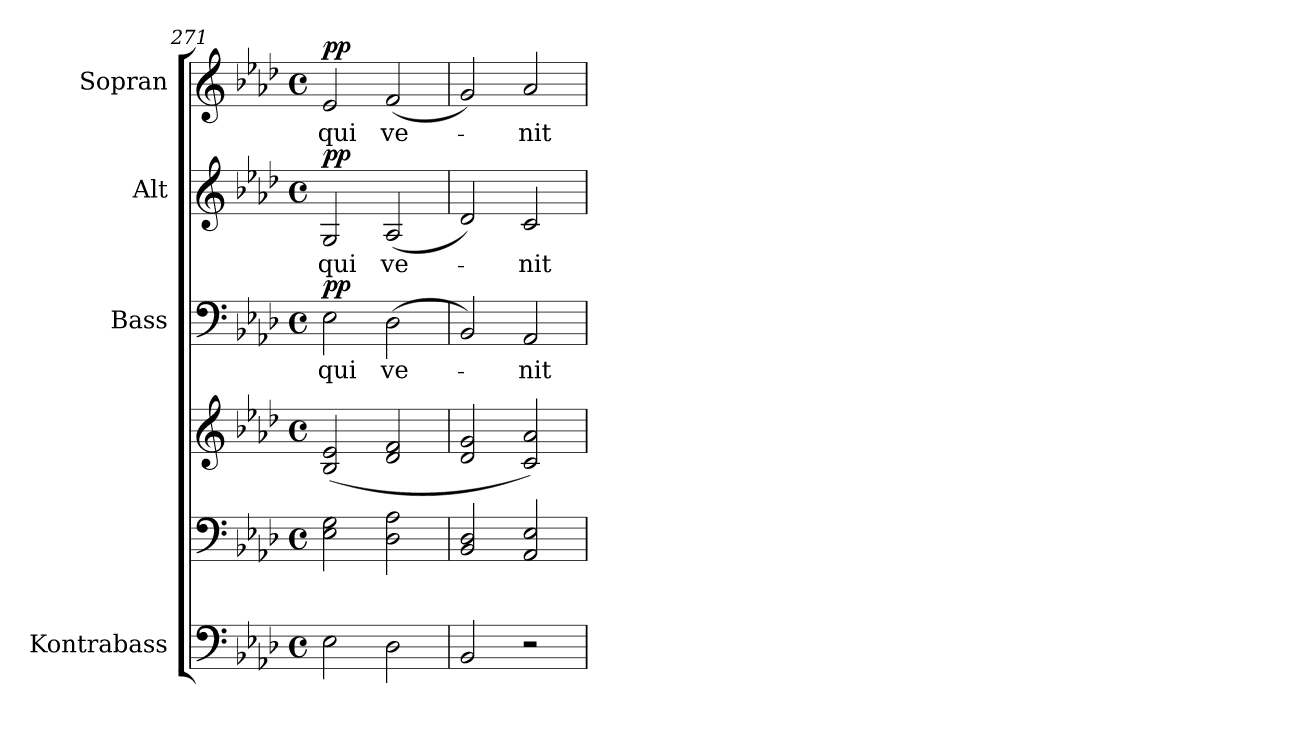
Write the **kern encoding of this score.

**kern	**kern	**kern	**kern	**text	**dynam	**kern	**text	**dynam	**kern	**text	**dynam
*part5	*part4	*part4	*part3	*part3	*part3	*part2	*part2	*part2	*part1	*part1	*part1
*staff6	*staff5	*staff4	*staff3	*staff3	*staff3	*staff2	*staff2	*staff2	*staff1	*staff1	*staff1
*I"Kontrabass	*	*	*I"Bass	*	*	*I"Alt	*	*	*I"Sopran	*	*
*I'Kb.	*	*	*I'B.	*	*	*I'A.	*	*	*I'S.	*	*
*clefF4	*clefF4	*clefG2	*clefF4	*	*	*clefG2	*	*	*clefG2	*	*
*ITrd7c12	*	*	*	*	*	*	*	*	*	*	*
*k[b-e-a-d-]	*k[b-e-a-d-]	*k[b-e-a-d-]	*k[b-e-a-d-]	*	*	*k[b-e-a-d-]	*	*	*k[b-e-a-d-]	*	*
*A-:	*A-:	*A-:	*A-:	*	*	*A-:	*	*	*A-:	*	*
*M4/4	*M4/4	*M4/4	*M4/4	*	*	*M4/4	*	*	*M4/4	*	*
*met(c)	*met(c)	*met(c)	*met(c)	*	*	*met(c)	*	*	*met(c)	*	*
=271	=271	=271	=271	=271	=271	=271	=271	=271	=271	=271	=271
!	!	!	!	!LO:LY:b	!LO:DY:a	!	!LO:LY:b	!LO:DY:a	!	!LO:LY:b	!LO:DY:a
2EE-\	2E-\ 2G\	(2B-/ 2e-/	2E-\	qui	pp	2G/	qui	pp	2e-/	qui	pp
!	!	!	!	!LO:LY:b	!	!	!LO:LY:b	!	!	!LO:LY:b	!
2DD-\	2D-\ 2A-\	2d-/ 2f/	(>2D-\	ve-	.	(<2A-/	ve-	.	(<2f/	ve-	.
=272	=272	=272	=272	=272	=272	=272	=272	=272	=272	=272	=272
2BBB-/	2BB-/ 2D-/	2d-/ 2g/	2BB-/)	.	.	2d-/)	.	.	2g/)	.	.
!	!	!	!	!LO:LY:b	!	!	!LO:LY:b	!	!	!LO:LY:b	!
2r	2AA-/ 2E-/	2c/ 2a-/)	2AA-/	-nit	.	2c/	-nit	.	2a-/	-nit	.
=	=	=	=	=	=	=	=	=	=	=	=
*-	*-	*-	*-	*-	*-	*-	*-	*-	*-	*-	*-
